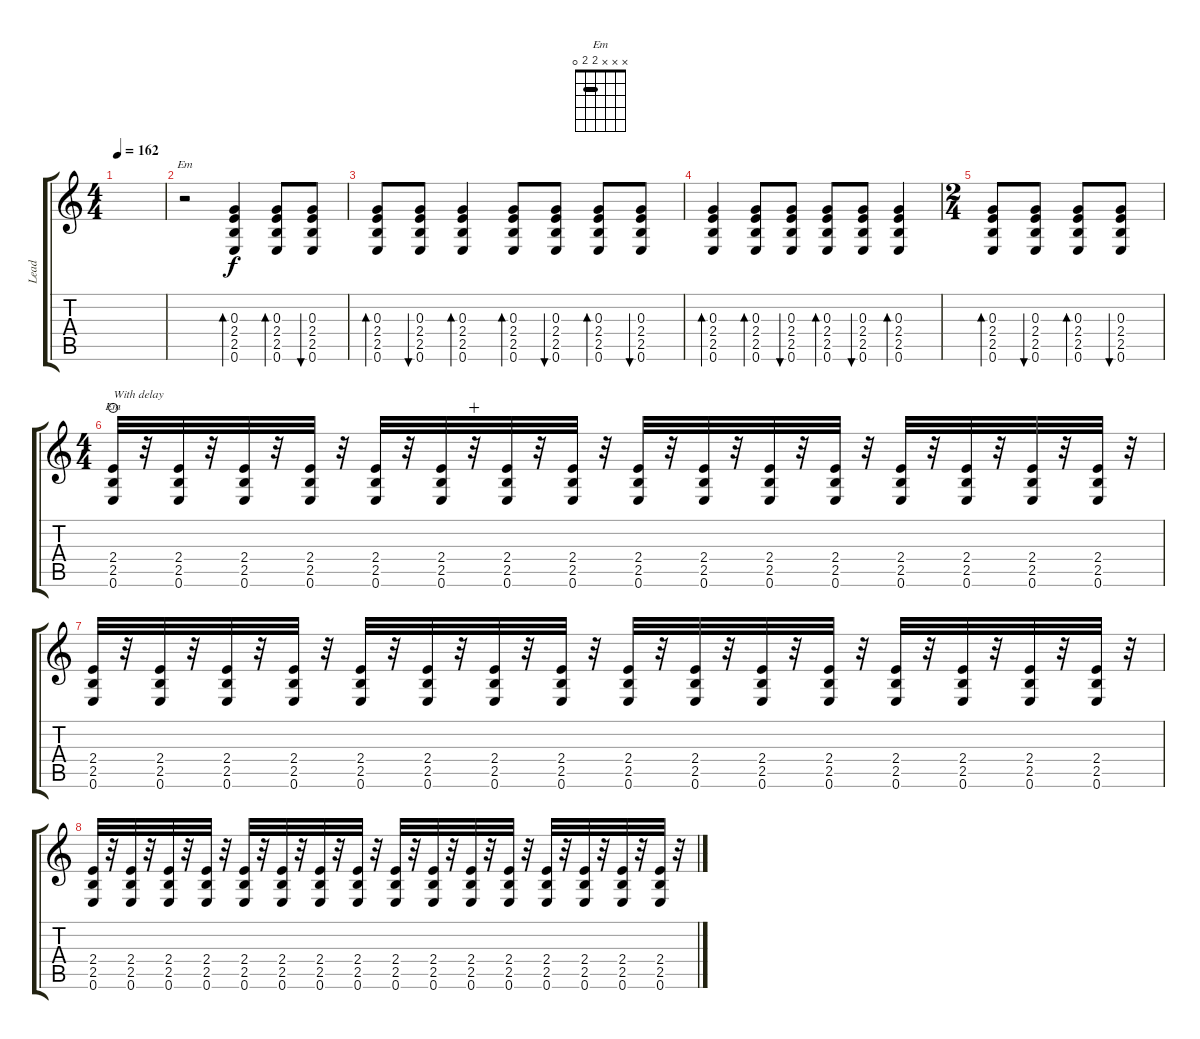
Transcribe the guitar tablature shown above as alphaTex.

\track ("Lead" "Lead") {instrument acousticguitarsteel}
\staff {score tabs}
\tuning (E4 B3 G3 D3 A2 E2) {hide}
\chord ("Em" x x x x x x)
\chord ("Em" x x x 2 2 0) {barre 2}
\ts (4 4)
\tempo 162
\clef g2
\ks c
|
r.2{ch "Em"} (0.3 2.4 2.5 0.6).4{bd 60} (0.3 2.4 2.5 0.6).8{bd 60} (0.3 2.4 2.5 0.6).8{bu 60} |
(0.3 2.4 2.5 0.6).8{bd 60} (0.3 2.4 2.5 0.6).8{bu 60} (0.3 2.4 2.5 0.6).4{bd 60} (0.3 2.4 2.5 0.6).8{bd 60} (0.3 2.4 2.5 0.6).8{bu 60} (0.3 2.4 2.5 0.6).8{bd 60} (0.3 2.4 2.5 0.6).8{bu 60} |
(0.3 2.4 2.5 0.6).4{bd 60} (0.3 2.4 2.5 0.6).8{bd 60} (0.3 2.4 2.5 0.6).8{bu 60} (0.3 2.4 2.5 0.6).8{bd 60} (0.3 2.4 2.5 0.6).8{bu 60} (0.3 2.4 2.5 0.6).4{bd 60} |
\ts (2 4)
(0.3 2.4 2.5 0.6).8{bd 60} (0.3 2.4 2.5 0.6).8{bu 60} (0.3 2.4 2.5 0.6).8{bd 60} (0.3 2.4 2.5 0.6).8{bu 60} |
\ts (4 4)
(2.4 2.5 0.6).32{ch "Em" txt "With delay" volume 12 instrument distortionguitar waho} r.32 (2.4 2.5 0.6).32 r.32 (2.4 2.5 0.6).32 r.32 (2.4 2.5 0.6).32 r.32 (2.4 2.5 0.6).32 r.32 (2.4 2.5 0.6).32 r.32{wahc} (2.4 2.5 0.6).32 r.32 (2.4 2.5 0.6).32 r.32 (2.4 2.5 0.6).32 r.32 (2.4 2.5 0.6).32 r.32 (2.4 2.5 0.6).32 r.32 (2.4 2.5 0.6).32 r.32 (2.4 2.5 0.6).32 r.32 (2.4 2.5 0.6).32 r.32 (2.4 2.5 0.6).32 r.32 (2.4 2.5 0.6).32 r.32 |
(2.4 2.5 0.6).32 r.32 (2.4 2.5 0.6).32 r.32 (2.4 2.5 0.6).32 r.32 (2.4 2.5 0.6).32{volume 11} r.32 (2.4 2.5 0.6).32 r.32 (2.4 2.5 0.6).32 r.32 (2.4 2.5 0.6).32 r.32 (2.4 2.5 0.6).32{volume 9} r.32 (2.4 2.5 0.6).32 r.32 (2.4 2.5 0.6).32 r.32 (2.4 2.5 0.6).32 r.32 (2.4 2.5 0.6).32 r.32 (2.4 2.5 0.6).32{volume 7} r.32 (2.4 2.5 0.6).32 r.32 (2.4 2.5 0.6).32 r.32 (2.4 2.5 0.6).32 r.32 |
(2.4 2.5 0.6).32 r.32 (2.4 2.5 0.6).32{volume 5} r.32 (2.4 2.5 0.6).32 r.32 (2.4 2.5 0.6).32 r.32 (2.4 2.5 0.6).32{volume 4} r.32 (2.4 2.5 0.6).32 r.32 (2.4 2.5 0.6).32 r.32 (2.4 2.5 0.6).32{volume 3} r.32 (2.4 2.5 0.6).32 r.32 (2.4 2.5 0.6).32{volume 2} r.32 (2.4 2.5 0.6).32 r.32 (2.4 2.5 0.6).32{volume 1} r.32 (2.4 2.5 0.6).32 r.32 (2.4 2.5 0.6).32 r.32 (2.4 2.5 0.6).32 r.32 (2.4 2.5 0.6).32 r.32
